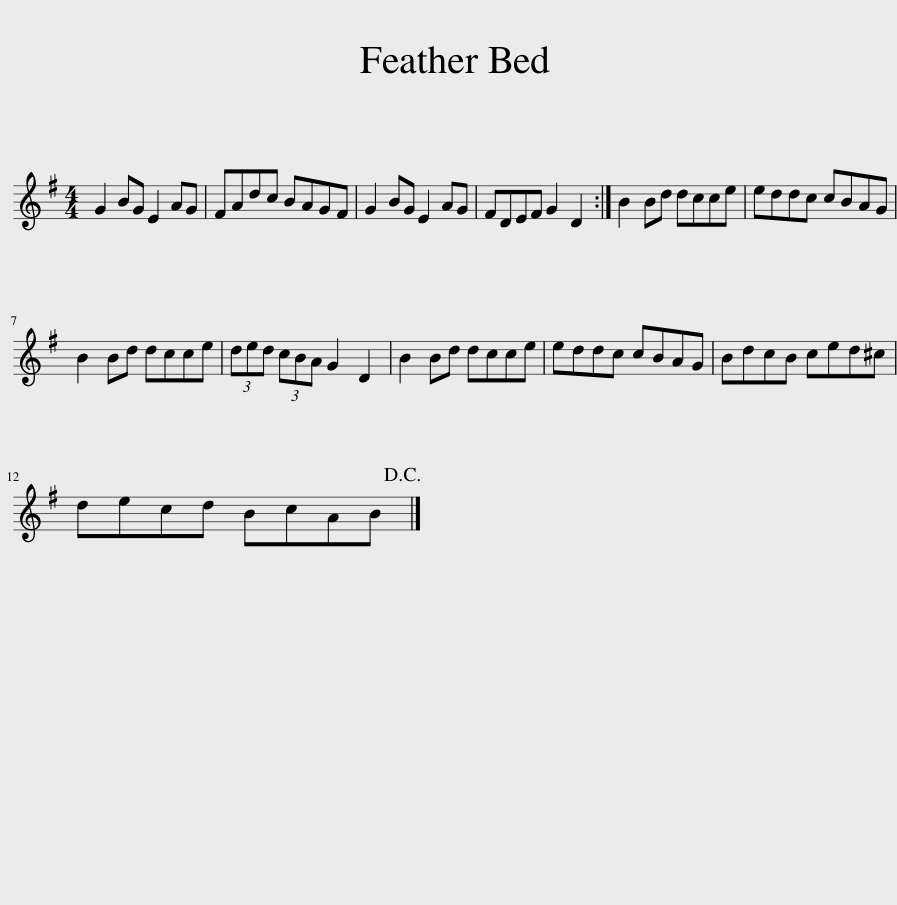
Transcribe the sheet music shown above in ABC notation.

X:1
L:1/8
M:4/4
I:linebreak $
K:G
V:1 treble
V:1
 G2 BG E2 AG | FAdc BAGF | G2 BG E2 AG | FDEF G2 D2 :| B2 Bd dcce | %5
 eddc cBAG |$ B2 Bd dcce | (3ded (3cBA G2 D2 | B2 Bd dcce | eddc cBAG | %10
 BdcB ced^c |$ decd BcAB!D.C.! |] %12
